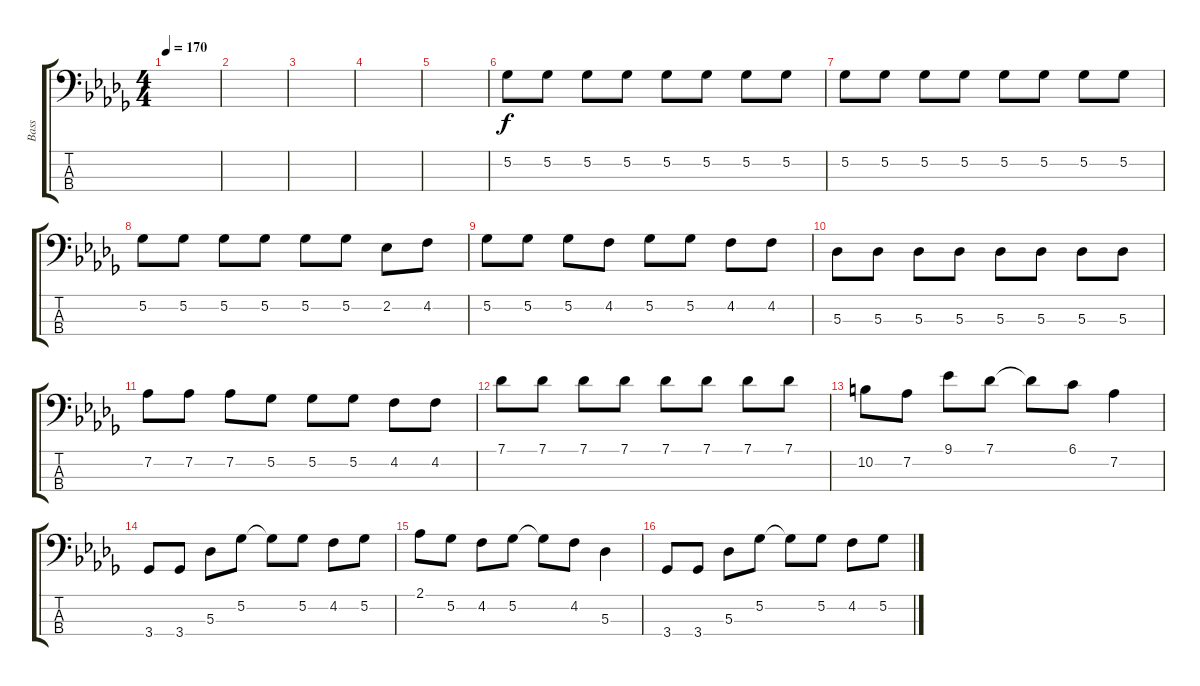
\track ("Bass" "Bass") {instrument electricbassfinger}
\staff {score tabs}
\tuning (Gb2 Db2 Ab1 Eb1) {hide}
\ts (4 4)
\tempo 170
\clef f4
\ks db
|
|
|
|
|
5.2.8 5.2.8 5.2.8 5.2.8 5.2.8 5.2.8 5.2.8 5.2.8 |
5.2.8 5.2.8 5.2.8 5.2.8 5.2.8 5.2.8 5.2.8 5.2.8 |
5.2.8 5.2.8 5.2.8 5.2.8 5.2.8 5.2.8 2.2.8 4.2.8 |
5.2.8 5.2.8 5.2.8 4.2.8 5.2.8 5.2.8 4.2.8 4.2.8 |
5.3.8 5.3.8 5.3.8 5.3.8 5.3.8 5.3.8 5.3.8 5.3.8 |
7.2.8 7.2.8 7.2.8 5.2.8 5.2.8 5.2.8 4.2.8 4.2.8 |
7.1.8 7.1.8 7.1.8 7.1.8 7.1.8 7.1.8 7.1.8 7.1.8 |
10.2.8 7.2.8 9.1.8 7.1.8 7.1{t}.8 6.1.8 7.2.4 |
3.4.8 3.4.8 5.3.8 5.2.8 5.2{t}.8 5.2.8 4.2.8 5.2.8 |
2.1.8 5.2.8 4.2.8 5.2.8 5.2{t}.8 4.2.8 5.3.4 |
3.4.8 3.4.8 5.3.8 5.2.8 5.2{t}.8 5.2.8 4.2.8 5.2.8
